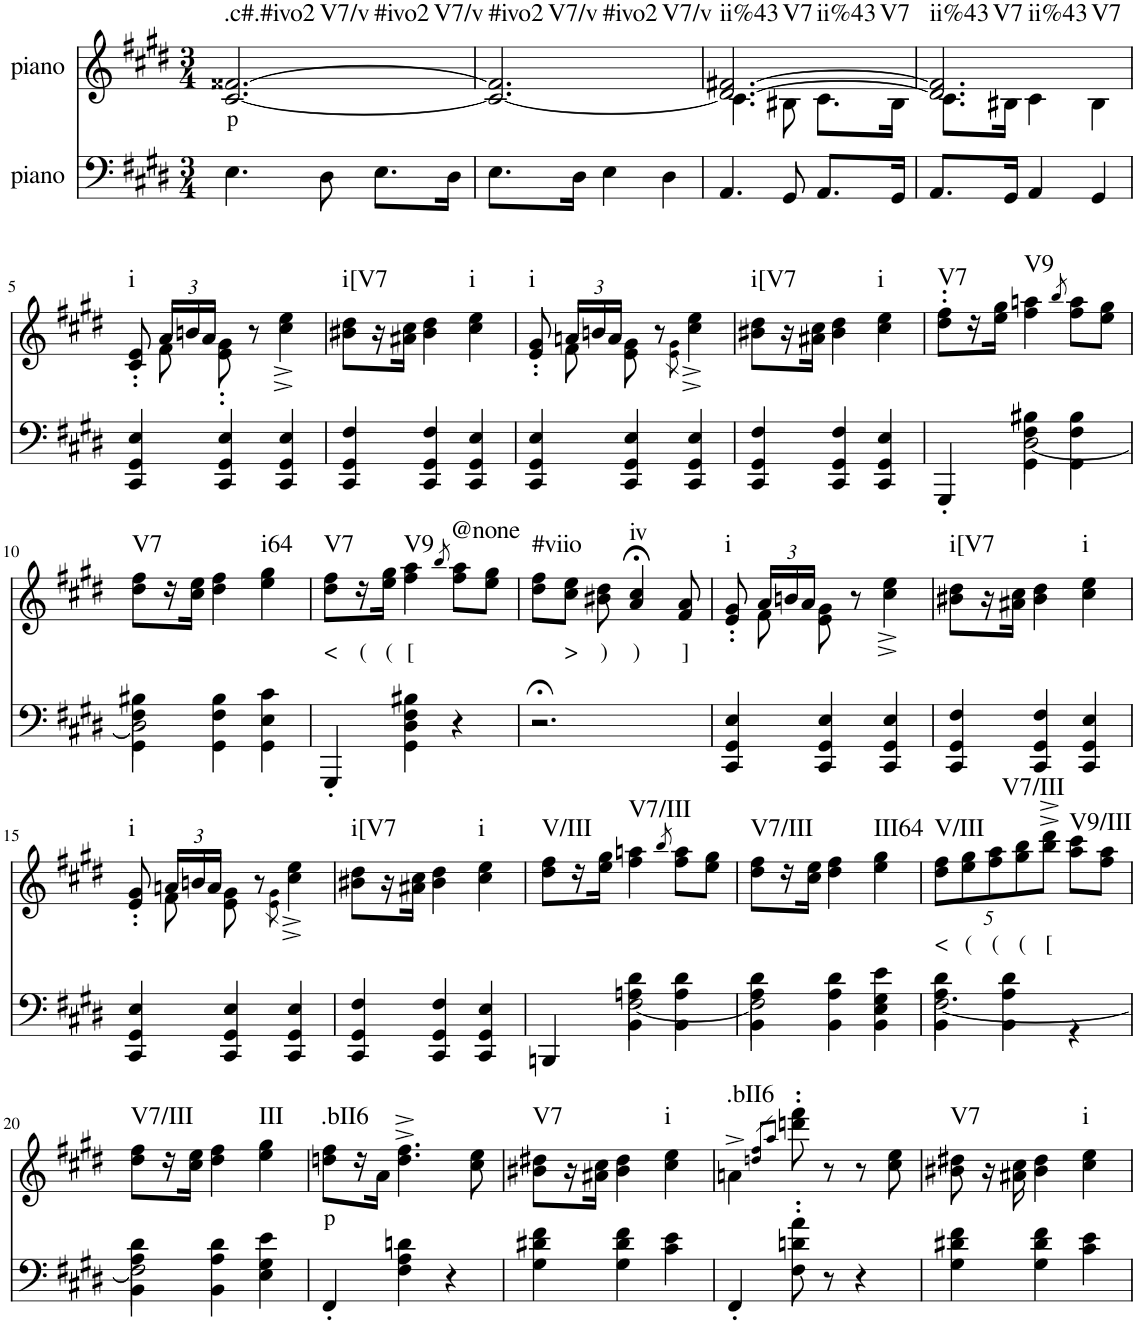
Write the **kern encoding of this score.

**kern	**kern	**text	**harte
*part2	*part1	*part1	*part1
*staff2	*staff1	*staff1	*
*I"piano	*I"piano	*	*
*I'Pno	*I'Pno	*	*
*clefF4	*clefG2	*	*
*k[f#c#g#d#]	*k[f#c#g#d#]	*	*
*c#:	*c#:	*	*
*M3/4	*M3/4	*	*
=1	=1	=1	=1
!	!	!LO:LY:b	!LO:H:n=1:kt=.c#.#ivo2
!	!	!	!LO:H:n=2:kt=V7/v
!	!	!	!LO:H:n=3:kt=#ivo2
!	!	!	!LO:H:n=4:kt=V7/v
4.E\	[2.c#/ [2.f##X/	p	N N N N
8D#\	.	.	.
8.E\L	.	.	.
16D#\Jk	.	.	.
=2	=2	=2	=2
!	!	!	!LO:H:n=1:kt=#ivo2
!	!	!	!LO:H:n=2:kt=V7/v
!	!	!	!LO:H:n=3:kt=#ivo2
!	!	!	!LO:H:n=4:kt=V7/v
8.E\L	2.c#/_ 2.f##/]	.	N N N N
16D#\Jk	.	.	.
4E\	.	.	.
4D#\	.	.	.
=3	=3	=3	=3
*	*^	*	*
!	!	!	!	!LO:H:n=1:kt=ii%43
!	!	!	!	!LO:H:n=2:kt=V7
!	!	!	!	!LO:H:n=3:kt=ii%43
!	!	!	!	!LO:H:n=4:kt=V7
4.AA/	[2.d#/ [2.f#X/	4.c#\]	.	N N N N
8GG#/	.	8B#X\	.	.
8.AA/L	.	8.c#\L	.	.
16GG#/Jk	.	16B#\Jk	.	.
=4	=4	=4	=4	=4
!	!	!	!	!LO:H:n=1:kt=ii%43
!	!	!	!	!LO:H:n=2:kt=V7
!	!	!	!	!LO:H:n=3:kt=ii%43
!	!	!	!	!LO:H:n=4:kt=V7
8.AA/L	2.d#/] 2.f#/]	8.c#\L	.	N N N N
16GG#/Jk	.	16B#X\Jk	.	.
4AA/	.	4c#\	.	.
4GG#/	.	4B#\	.	.
!!LO:LB:g=z	!!
=5	=5	=5	=5	=5
!	!	!	!	!LO:H:kt=i
4CC#/ 4GG#/ 4E/	8c#/' 8e/'	8ryy	.	N
*	*Xbrackettup	*	*	*
.	24a/LL	8f#\	.	.
.	24bn/	.	.	.
.	24a/JJ	.	.	.
4CC#/ 4GG#/ 4E/	8ryy	8e\' 8g#\'	.	.
.	8r	8ryy	.	.
4CC#/ 4GG#/ 4E/	4ryy	4cc#\^ 4ee\^	.	.
=6	=6	=6	=6	=6
!	!	!	!	!LO:H:kt=i[V7
*	*v	*v	*	*
4CC#/ 4GG#/ 4F#/	8b#X\ 8dd#\L	.	N
.	16r	.	.
.	16a#X\ 16cc#\JJ	.	.
4CC#/ 4GG#/ 4F#/	4b#\ 4dd#\	.	.
!	!	!	!LO:H:kt=i
4CC#/ 4GG#/ 4E/	4cc#\ 4ee\	.	N
=7	=7	=7	=7
*	*^	*	*
!	!	!	!	!LO:H:kt=i
4CC#/ 4GG#/ 4E/	8e/' 8g#/'	8ryy	.	N
.	24an/LL	8f#\	.	.
.	24bn/	.	.	.
.	24a/JJ	.	.	.
4CC#/ 4GG#/ 4E/	8ryy	8e\ 8g#\	.	.
.	8r	8ryy	.	.
.	.	8qe\ 8qg#\	.	.
4CC#/ 4GG#/ 4E/	4ryy	4cc#\^ 4ee\^	.	.
=8	=8	=8	=8	=8
!	!	!	!	!LO:H:kt=i[V7
*	*v	*v	*	*
4CC#/ 4GG#/ 4F#/	8b#X\ 8dd#\L	.	N
.	16r	.	.
.	16a#X\ 16cc#\JJ	.	.
4CC#/ 4GG#/ 4F#/	4b#\ 4dd#\	.	.
!	!	!	!LO:H:kt=i
4CC#/ 4GG#/ 4E/	4cc#\ 4ee\	.	N
=9	=9	=9	=9
*^	*	*	*
!	!	!	!	!LO:H:kt=V7
4GGG#'/	4ryy	8dd#\' 8ff#\'L	.	N
.	.	16r	.	.
.	.	16ee\ 16gg#\JJ	.	.
!	!	!	!	!LO:H:kt=V9
[2D#\	4GG#\ 4F#\ 4B#X\	4ff#\ 4aan\	.	N
.	.	8qbb/	.	.
.	4GG#\ 4F#\ 4B#\	8ff#\ 8aa\L	.	.
.	.	8ee\ 8gg#\J	.	.
!!LO:LB:g=z
=10	=10	=10	=10	=10
!	!	!	!	!LO:H:kt=V7
2D#\]	4GG#\ 4F#\ 4B#X\	8dd#\ 8ff#\L	.	N
.	.	16r	.	.
.	.	16cc#\ 16ee\JJ	.	.
.	4GG#\ 4F#\ 4B#\	4dd#\ 4ff#\	.	.
!	!	!	!	!LO:H:kt=i64
4ryy	4GG#\ 4E\ 4c#\	4ee\ 4gg#\	.	N
=11	=11	=11	=11	=11
!	!	!	!LO:LY:b	!LO:H:kt=V7
*v	*v	*	*	*
4GGG#'/	8dd#\ 8ff#\L	<	N
!	!	!LO:LY:b	!
.	16r	(	.
!	!	!LO:LY:b	!
.	16ee\ 16gg#\JJ	(	.
!	!	!LO:LY:b	!LO:H:kt=V9
4GG#\ 4D#\ 4F#\ 4B#X\	4ff#\ 4aa\	[	N
.	8qbb/	.	.
!	!	!	!LO:H:kt=@none
4r	8ff#\ 8aa\L	.	N
.	8ee\ 8gg#\J	.	.
=12	=12	=12	=12
!	!	!	!LO:H:kt=#viio
2.r;<	8dd#\ 8ff#\L	.	N
!	!	!LO:LY:b	!
.	8cc#\ 8ee\J	>	.
!	!	!LO:LY:b	!
.	8b#X\ 8dd#\	)	.
!	!	!LO:LY:b	!LO:H:kt=iv
.	4a/;< 4cc#/;<	)	N
!	!	!LO:LY:b	!
.	8f#/ 8a/	]	.
=13	=13	=13	=13
*	*^	*	*
!	!	!	!	!LO:H:kt=i
4CC#/ 4GG#/ 4E/	8e/' 8g#/'	8ryy	.	N
.	24a/LL	8f#\	.	.
.	24bn/	.	.	.
.	24a/JJ	.	.	.
4CC#/ 4GG#/ 4E/	8ryy	8e\ 8g#\	.	.
.	8r	8ryy	.	.
4CC#/ 4GG#/ 4E/	4ryy	4cc#\^ 4ee\^	.	.
=14	=14	=14	=14	=14
!	!	!	!	!LO:H:kt=i[V7
*	*v	*v	*	*
4CC#/ 4GG#/ 4F#/	8b#X\ 8dd#\L	.	N
.	16r	.	.
.	16a#X\ 16cc#\JJ	.	.
4CC#/ 4GG#/ 4F#/	4b#\ 4dd#\	.	.
!	!	!	!LO:H:kt=i
4CC#/ 4GG#/ 4E/	4cc#\ 4ee\	.	N
!!LO:LB:g=z
=15	=15	=15	=15
*	*^	*	*
!	!	!	!	!LO:H:kt=i
4CC#/ 4GG#/ 4E/	8e/' 8g#/'	8ryy	.	N
.	24an/LL	8f#\	.	.
.	24bn/	.	.	.
.	24a/JJ	.	.	.
4CC#/ 4GG#/ 4E/	8ryy	8e\ 8g#\	.	.
.	8r	8ryy	.	.
.	.	8qe\ 8qg#\	.	.
4CC#/ 4GG#/ 4E/	4ryy	4cc#\^ 4ee\^	.	.
=16	=16	=16	=16	=16
!	!	!	!	!LO:H:kt=i[V7
*	*v	*v	*	*
4CC#/ 4GG#/ 4F#/	8b#X\ 8dd#\L	.	N
.	16r	.	.
.	16a#X\ 16cc#\JJ	.	.
4CC#/ 4GG#/ 4F#/	4b#\ 4dd#\	.	.
!	!	!	!LO:H:kt=i
4CC#/ 4GG#/ 4E/	4cc#\ 4ee\	.	N
=17	=17	=17	=17
*^	*	*	*
!	!	!	!	!LO:H:kt=V/III
4BBBn/	4ryy	8dd#\ 8ff#\L	.	N
.	.	16r	.	.
.	.	16ee\ 16gg#\JJ	.	.
!	!	!	!	!LO:H:kt=V7/III
[2F#\	4BB\ 4An\ 4d#\	4ff#\ 4aan\	.	N
.	.	8qbb/	.	.
.	4BB\ 4A\ 4d#\	8ff#\ 8aa\L	.	.
.	.	8ee\ 8gg#\J	.	.
=18	=18	=18	=18	=18
!	!	!	!	!LO:H:kt=V7/III
2F#\]	4BB\ 4A\ 4d#\	8dd#\ 8ff#\L	.	N
.	.	16r	.	.
.	.	16cc#\ 16ee\JJ	.	.
.	4BB\ 4A\ 4d#\	4dd#\ 4ff#\	.	.
!	!	!	!	!LO:H:kt=III64
4ryy	4BB\ 4E\ 4G#\ 4e\	4ee\ 4gg#\	.	N
=19	=19	=19	=19	=19
!	!	!	!LO:LY:b	!LO:H:kt=V/III
[2.F#\	4BB\ 4A\ 4d#\	10dd#\ 10ff#\L	<	N
!	!	!	!LO:LY:b	!
.	.	10ee\ 10gg#\	(	.
!	!	!	!LO:LY:b	!LO:H:kt=V7/III
.	.	10ff#\ 10aa\	(	N
.	4BB\ 4A\ 4d#\	.	.	.
!	!	!	!LO:LY:b	!
.	.	10gg#\ 10bb\	(	.
!	!	!	!LO:LY:b	!
.	.	10bb\^ 10ddd#\^J	[	.
!	!	!	!	!LO:H:kt=V9/III
.	4r	8aa\ 8ccc#\L	.	N
.	.	8ff#\ 8aa\J	.	.
!!LO:LB:g=z
=20	=20	=20	=20	=20
!	!	!	!	!LO:H:kt=V7/III
2F#\]	4BB\ 4A\ 4d#\	8dd#\ 8ff#\L	.	N
.	.	16r	.	.
.	.	16cc#\ 16ee\JJ	.	.
.	4BB\ 4A\ 4d#\	4dd#\ 4ff#\	.	.
!	!	!	!	!LO:H:kt=III
4ryy	4E\ 4G#\ 4e\	4ee\ 4gg#\	.	N
=21	=21	=21	=21	=21
!	!	!	!LO:LY:b	!LO:H:kt=.bII6
*v	*v	*	*	*
4FF#'/	8ddn\ 8ff#\L	p	N
.	16r	.	.
.	16a\JJ	.	.
4F#\ 4A\ 4dn\	4.dd\^ 4.ff#\^	.	.
4r	.	.	.
.	8cc#\ 8ee\	.	.
=22	=22	=22	=22
!	!	!	!LO:H:kt=V7
4G#\ 4d#X\ 4f#\	8b#X\ 8dd#X\L	.	N
.	16r	.	.
.	16a#X\ 16cc#\JJ	.	.
4G#\ 4d#\ 4f#\	4b#\ 4dd#\	.	.
!	!	!	!LO:H:kt=i
4c#\ 4e\	4cc#\ 4ee\	.	N
=23	=23	=23	=23
!	!	!	!LO:H:kt=.bII6
4FF#'/	4an^\	.	N
.	8qddn/ 8qff#/L	.	.
.	8qaa/J	.	.
8F#\' 8dn\' 8a\'	8dddn\' 8fff#\'	.	.
8r	8r	.	.
4r	8r	.	.
.	8cc#\ 8ee\	.	.
=24	=24	=24	=24
!	!	!	!LO:H:kt=V7
4G#\ 4d#X\ 4f#\	8b#X\ 8dd#X\	.	N
.	16r	.	.
.	16a#X\ 16cc#\	.	.
4G#\ 4d#\ 4f#\	4b#\ 4dd#\	.	.
!	!	!	!LO:H:kt=i
4c#\ 4e\	4cc#\ 4ee\	.	N
=	=	=	=
*-	*-	*-	*-
